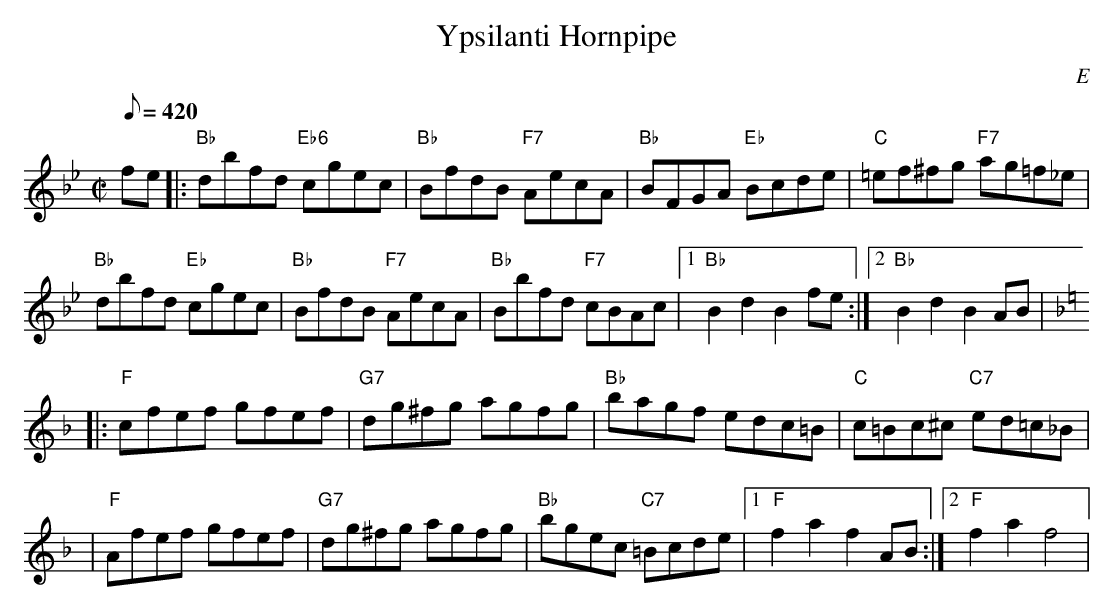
X:1
T:Ypsilanti Hornpipe
M:C|
Q:420
K:Bb
fe|:"Bb"dbfd "Eb6"cgec|"Bb"BfdB "F7"AecA|"Bb"BFGA "Eb"Bcde|"C"=ef^fg "F7"ag=f_e|
"Bb"dbfd "Eb"cgec|"Bb"BfdB "F7"AecA|"Bb"Bbfd "F7"cBAc|1"Bb"B2 d2 B2 fe:|2"Bb"B2 d2 B2 AB|
K:F
|:"F"cfef gfef|"G7"dg^fg agfg|"Bb"bagf edc=B|"C"c=Bc^c "C7"ed=c_B|
|"F"Afef gfef|"G7"dg^fg agfg|"Bb"bgec "C7"=Bcde|1"F"f2 a2 f2AB:|2"F" f2 a2 f4|
